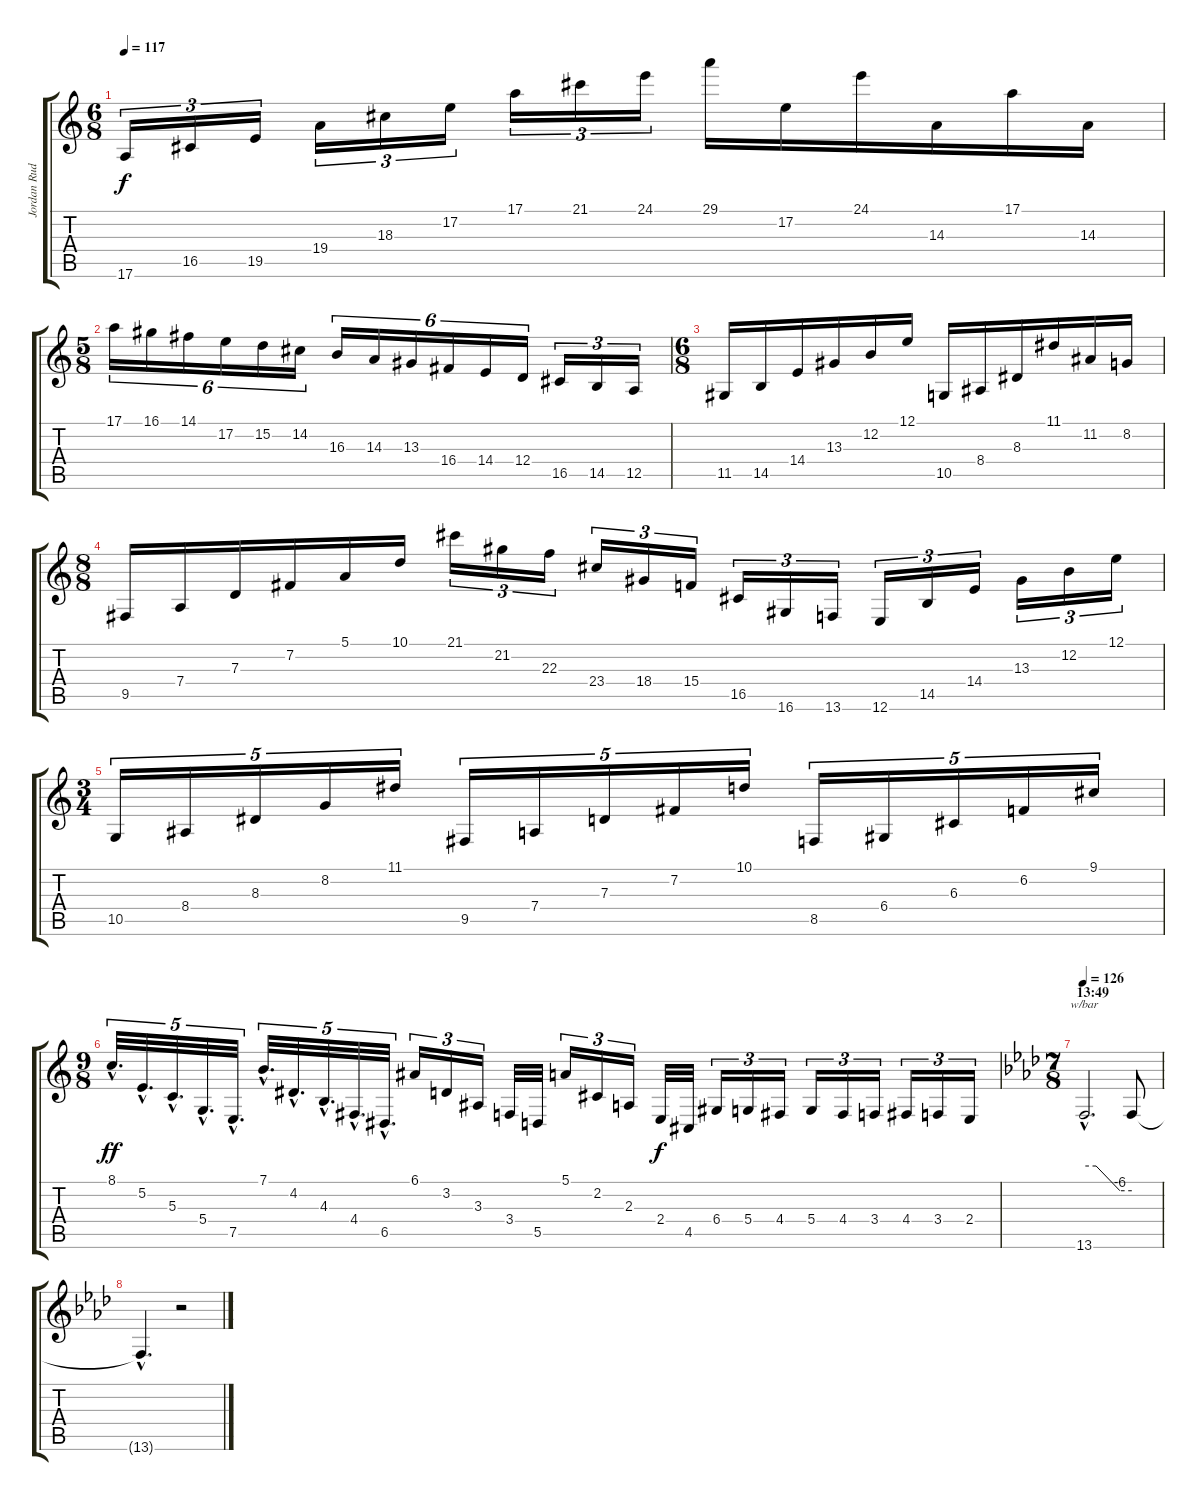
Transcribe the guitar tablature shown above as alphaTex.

\track ("Jordan Rudess" "Jordan Rud") {instrument lead1square}
\staff {score tabs}
\tuning (E4 B3 G3 D3 A2 E2) {hide}
\ts (6 8)
\tempo 117
\clef g2
\ks c
17.6.16{tu (3 2) dy f} 16.5.16{tu (3 2)} 19.5.16{tu (3 2)} 19.4.16{tu (3 2)} 18.3.16{tu (3 2)} 17.2.16{tu (3 2)} 17.1.16{tu (3 2)} 21.1.16{tu (3 2)} 24.1.16{tu (3 2)} 29.1.16 17.2.16 24.1.16 14.3.16 17.1.16 14.3.16 |
\ts (5 8)
17.1.16{tu (6 4)} 16.1.16{tu (6 4)} 14.1.16{tu (6 4)} 17.2.16{tu (6 4)} 15.2.16{tu (6 4)} 14.2.16{tu (6 4)} 16.3.16{tu (6 4)} 14.3.16{tu (6 4)} 13.3.16{tu (6 4)} 16.4.16{tu (6 4)} 14.4.16{tu (6 4)} 12.4.16{tu (6 4)} 16.5.16{tu (3 2)} 14.5.16{tu (3 2)} 12.5.16{tu (3 2)} |
\ts (6 8)
11.5.16 14.5.16 14.4.16 13.3.16 12.2.16 12.1.16 10.5.16 8.4.16 8.3.16 11.1.16 11.2.16 8.2.16 |
\ts (8 8)
9.5.16 7.4.16 7.3.16 7.2.16 5.1.16 10.1.16 21.1.16{tu (3 2)} 21.2.16{tu (3 2)} 22.3.16{tu (3 2)} 23.4.16{tu (3 2)} 18.4.16{tu (3 2)} 15.4.16{tu (3 2)} 16.5.16{tu (3 2)} 16.6.16{tu (3 2)} 13.6.16{tu (3 2)} 12.6.16{tu (3 2)} 14.5.16{tu (3 2)} 14.4.16{tu (3 2)} 13.3.16{tu (3 2)} 12.2.16{tu (3 2)} 12.1.16{tu (3 2)} |
\ts (3 4)
10.5.16{tu (5 4)} 8.4.16{tu (5 4)} 8.3.16{tu (5 4)} 8.2.16{tu (5 4)} 11.1.16{tu (5 4)} 9.5.16{tu (5 4)} 7.4.16{tu (5 4)} 7.3.16{tu (5 4)} 7.2.16{tu (5 4)} 10.1.16{tu (5 4)} 8.5.16{tu (5 4)} 6.4.16{tu (5 4)} 6.3.16{tu (5 4)} 6.2.16{tu (5 4)} 9.1.16{tu (5 4)} |
\ts (9 8)
8.1{hac}.32{d tu (5 4) dy ff} 5.2{hac}.32{d tu (5 4)} 5.3{hac}.32{d tu (5 4)} 5.4{hac}.32{d tu (5 4)} 7.5{hac}.32{d tu (5 4)} 7.1{hac}.32{d tu (5 4)} 4.2{hac}.32{d tu (5 4)} 4.3{hac}.32{d tu (5 4)} 4.4{hac}.32{d tu (5 4)} 6.5{hac}.32{d tu (5 4)} 6.1.16{tu (3 2)} 3.2.16{tu (3 2)} 3.3.16{tu (3 2)} 3.4.32 5.5.32 5.1.16{tu (3 2)} 2.2.16{tu (3 2)} 2.3.16{tu (3 2)} 2.4.32{dy f} 4.5.32 6.4.16{tu (3 2)} 5.4.16{tu (3 2)} 4.4.16{tu (3 2)} 5.4.16{tu (3 2)} 4.4.16{tu (3 2)} 3.4.16{tu (3 2)} 4.4.16{tu (3 2)} 3.4.16{tu (3 2)} 2.4.16{tu (3 2)} |
\ts (7 8)
\section ("" "13:49")
\tempo 126
\ks ab
13.6{hac}.2{d tbe (custom default 0 0 15 0 45 -24 60 -24)} 13.6{t}.8 |
13.6{hac t}.4{d} r.2
